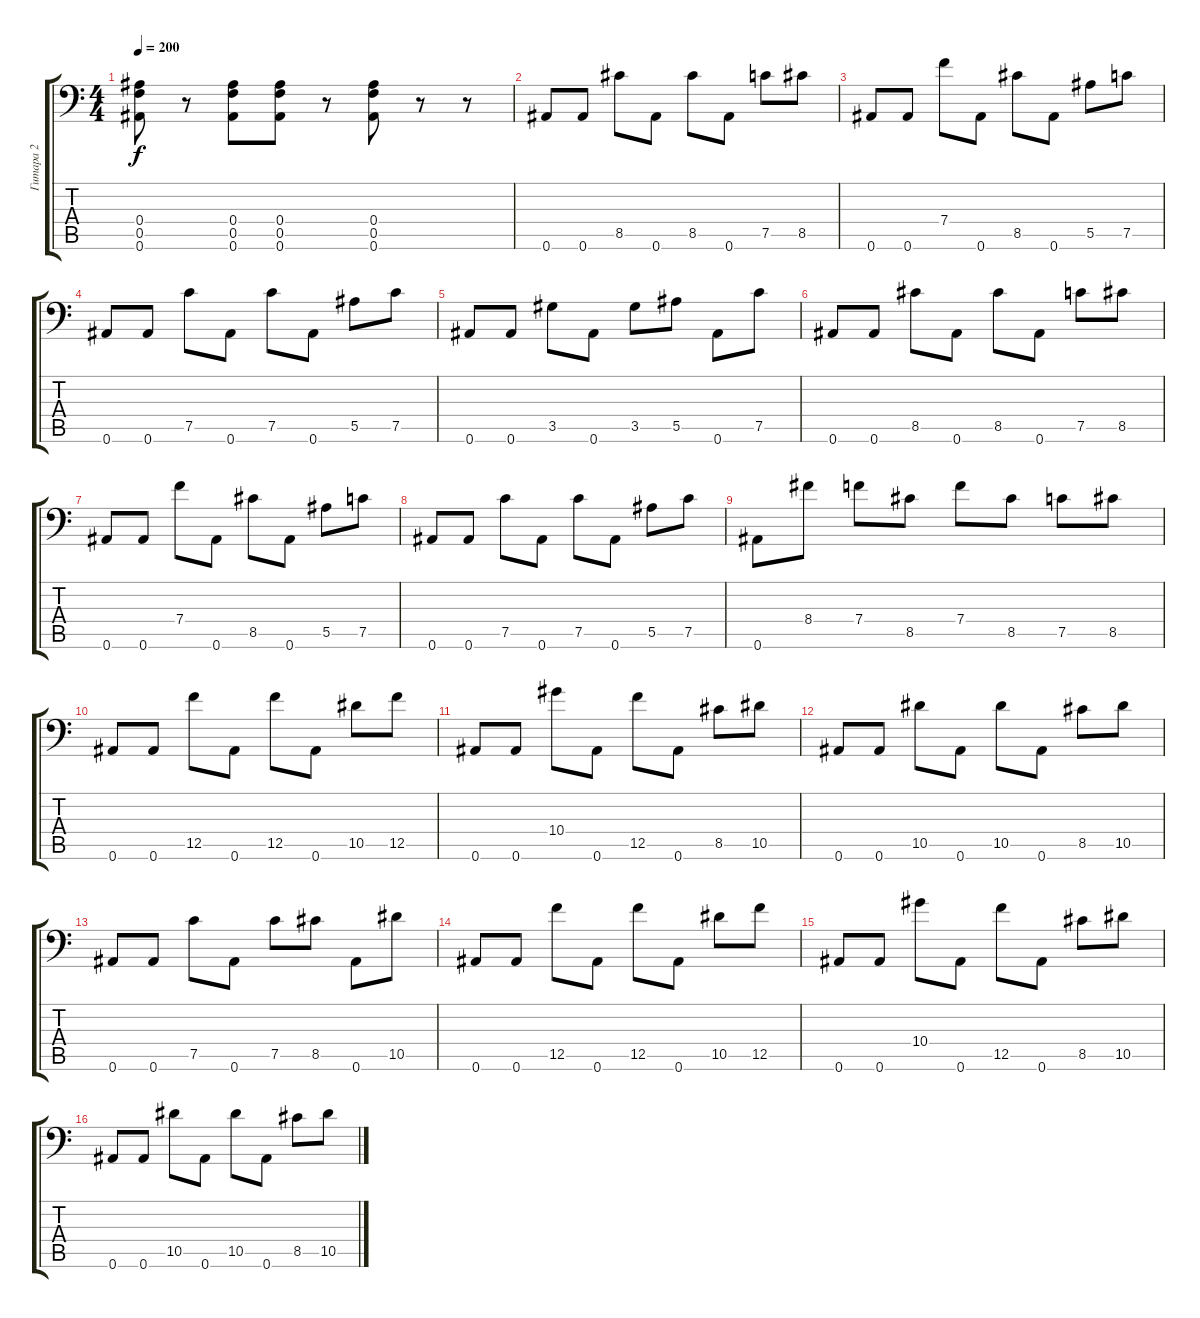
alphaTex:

\track ("Гитара 2" "Гитара 2") {instrument distortionguitar}
\staff {score tabs}
\tuning (C4 G3 Eb3 Bb2 F2 Bb1) {hide}
\ts (4 4)
\tempo 200
\clef f4
\ks c
(0.4 0.5 0.6).8{dy f} r.8 (0.4 0.5 0.6).8 (0.4 0.5 0.6).8 r.8 (0.4 0.5 0.6).8 r.8 r.8 |
0.6.8 0.6.8 8.5.8 0.6.8 8.5.8 0.6.8 7.5.8 8.5.8 |
0.6.8 0.6.8 7.4.8 0.6.8 8.5.8 0.6.8 5.5.8 7.5.8 |
0.6.8 0.6.8 7.5.8 0.6.8 7.5.8 0.6.8 5.5.8 7.5.8 |
0.6.8 0.6.8 3.5.8 0.6.8 3.5.8 5.5.8 0.6.8 7.5.8 |
0.6.8 0.6.8 8.5.8 0.6.8 8.5.8 0.6.8 7.5.8 8.5.8 |
0.6.8 0.6.8 7.4.8 0.6.8 8.5.8 0.6.8 5.5.8 7.5.8 |
0.6.8 0.6.8 7.5.8 0.6.8 7.5.8 0.6.8 5.5.8 7.5.8 |
0.6.8 8.4.8 7.4.8 8.5.8 7.4.8 8.5.8 7.5.8 8.5.8 |
0.6.8 0.6.8 12.5.8 0.6.8 12.5.8 0.6.8 10.5.8 12.5.8 |
0.6.8 0.6.8 10.4.8 0.6.8 12.5.8 0.6.8 8.5.8 10.5.8 |
0.6.8 0.6.8 10.5.8 0.6.8 10.5.8 0.6.8 8.5.8 10.5.8 |
0.6.8 0.6.8 7.5.8 0.6.8 7.5.8 8.5.8 0.6.8 10.5.8 |
0.6.8 0.6.8 12.5.8 0.6.8 12.5.8 0.6.8 10.5.8 12.5.8 |
0.6.8 0.6.8 10.4.8 0.6.8 12.5.8 0.6.8 8.5.8 10.5.8 |
0.6.8 0.6.8 10.5.8 0.6.8 10.5.8 0.6.8 8.5.8 10.5.8
